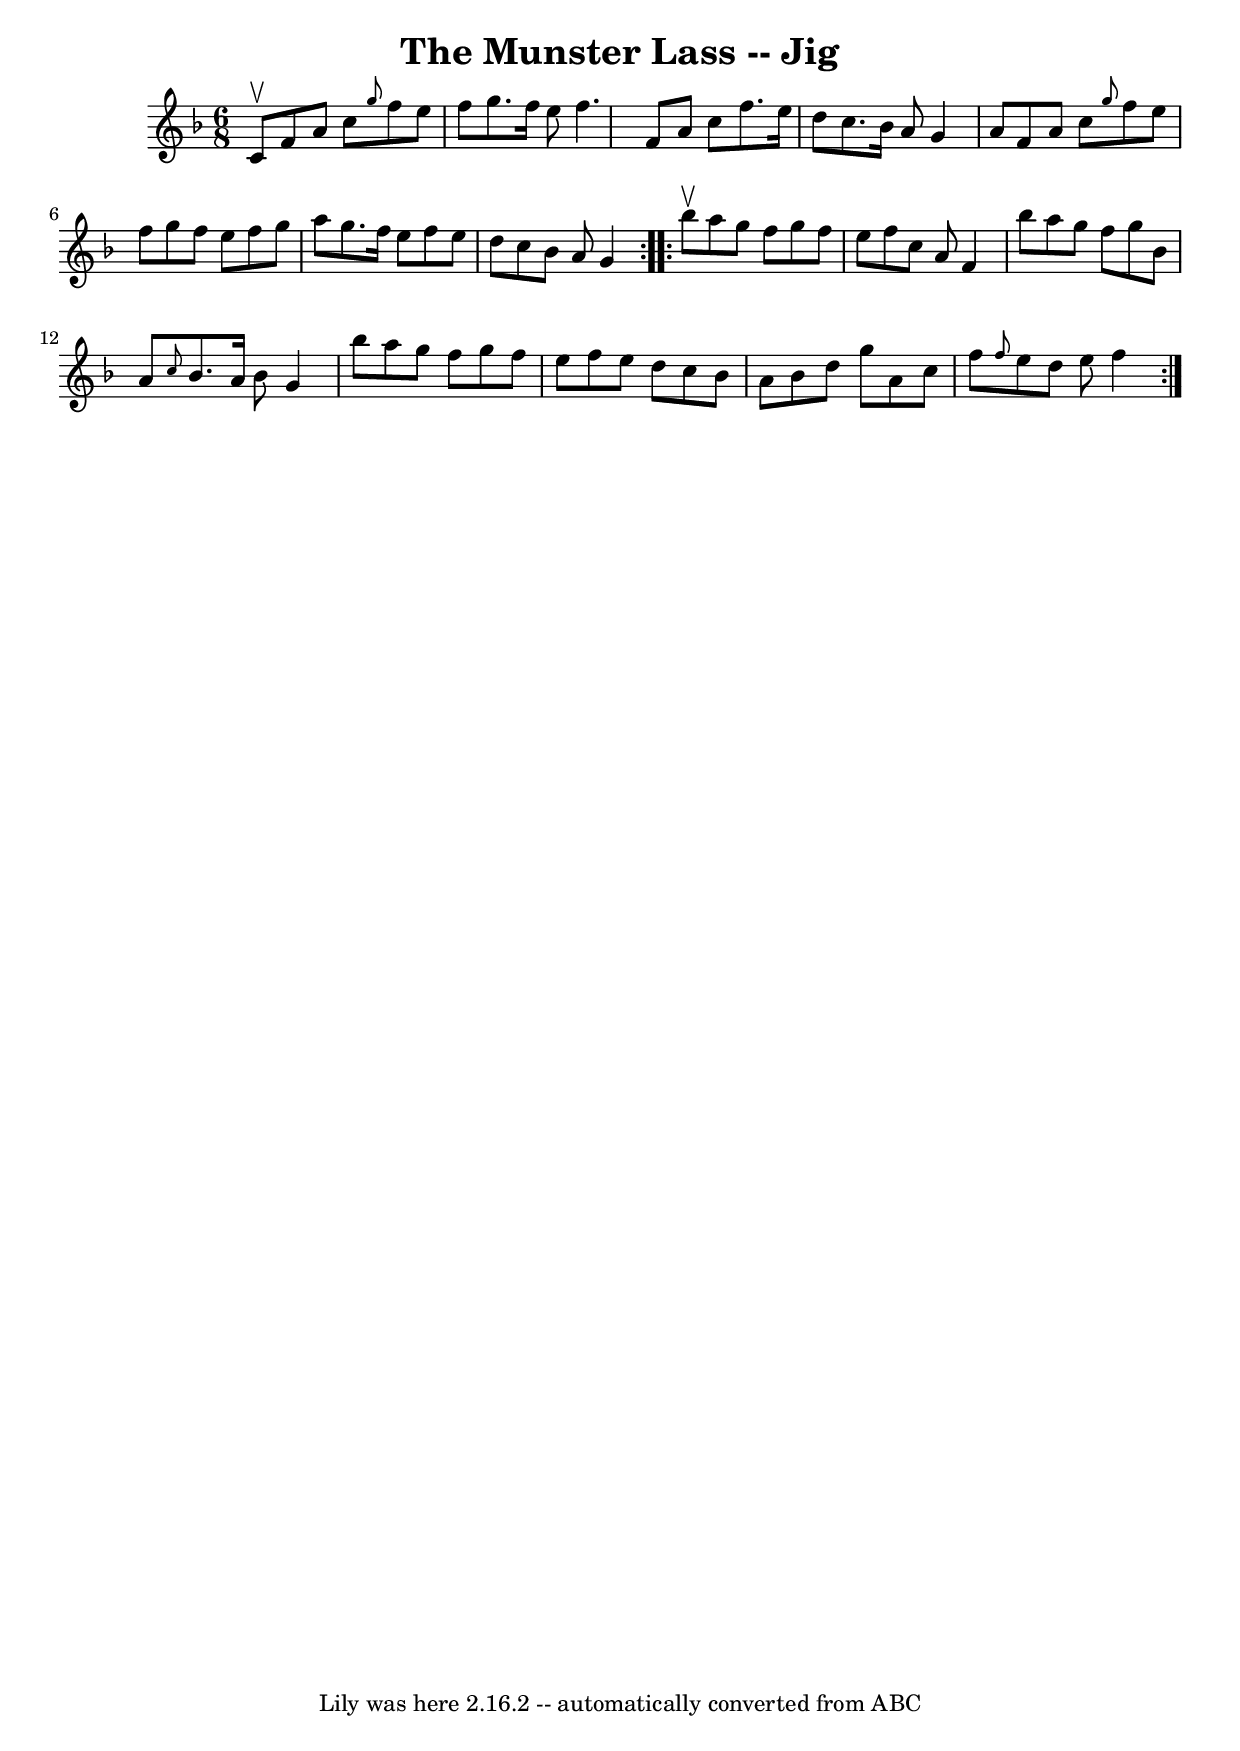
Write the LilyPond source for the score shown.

\version "2.7.40"
\include "Mammoth.ily"
\header {
	book = "Ryan's Mammoth Collection"
	crossRefNumber = "1"
	footnotes = "\\\\84 428"
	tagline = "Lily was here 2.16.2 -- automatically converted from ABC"
	title = "The Munster Lass -- Jig"
}
voicedefault =  {
\set Score.defaultBarType = "empty"

\repeat volta 2 {
\time 6/8 \key f \major c'8^\upbow |
 f'8 a'8 c''8  
\grace { g''8  } f''8 e''8 f''8    |
 g''8. f''16 e''8 
 f''4.    |
 f'8 a'8 c''8 f''8. e''16 d''8    |
 
 c''8. bes'16 a'8 g'4 a'8    |
 f'8 a'8 c''8  
\grace { g''8  } f''8 e''8 f''8    |
 g''8 f''8 e''8   
 f''8 g''8 a''8    |
 g''8. f''16 e''8 f''8 e''8    
d''8    |
 c''8 bes'8 a'8 g'4  }     \repeat volta 2 {   
bes''8^\upbow |
 a''8 g''8 f''8 g''8 f''8 e''8    
|
 f''8 c''8 a'8 f'4 bes''8    |
 a''8 g''8    
f''8 g''8 bes'8 a'8    |
 \grace { c''8  } bes'8. a'16   
 bes'8 g'4 bes''8    |
 a''8 g''8 f''8 g''8 f''8    
e''8    |
 f''8 e''8 d''8 c''8 bes'8 a'8    |
   
bes'8 d''8 g''8 a'8 c''8 f''8    |
 \grace { f''8  }   
e''8 d''8 e''8 f''4    }   
}

\score{
    <<

	\context Staff="default"
	{
	    \voicedefault 
	}

    >>
	\layout {
	}
	\midi {}
}
